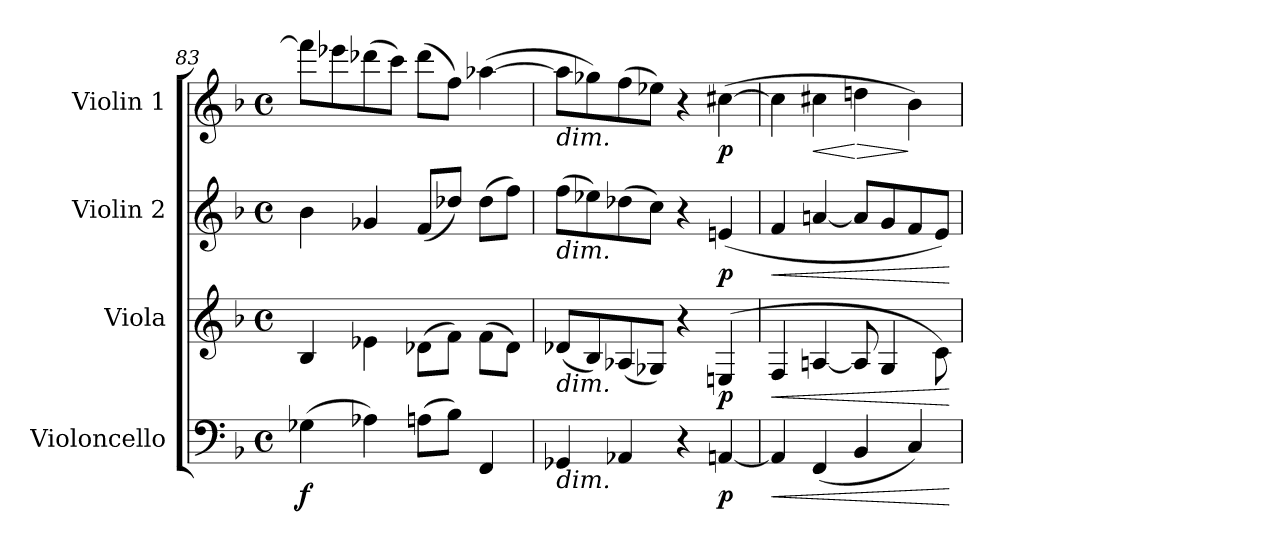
**kern	**dynam	**kern	**dynam	**kern	**dynam	**kern	**dynam
*part4	*part4	*part3	*part3	*part2	*part2	*part1	*part1
*staff4	*staff4	*staff3	*staff3	*staff2	*staff2	*staff1	*staff1
*I"Violoncello	*	*I"Viola	*	*I"Violin 2	*	*I"Violin 1	*
*I'Vc	*	*I'Vla	*	*I'Vln	*	*I'Vln	*
*clefF4	*	*clefG2	*	*clefG2	*	*clefG2	*
*k[b-]	*	*k[b-]	*	*k[b-]	*	*k[b-]	*
*M4/4	*	*M4/4	*	*M4/4	*	*M4/4	*
*met(c)	*	*met(c)	*	*met(c)	*	*met(c)	*
=83	=83	=83	=83	=83	=83	=83	=83
!	!LO:DY:b	!	!	!	!	!	!
(4G-X\	f	4B-/	.	4b-\	.	8fff\L]	.
.	.	.	.	.	.	8eee-X\	.
4A-X\)	.	4e-X\	.	4g-X/	.	(8ddd-X\	.
.	.	.	.	.	.	8ccc\J)	.
(8An\L	.	(8d-X\L	.	(8f/L	.	(8ddd-\L	.
8B-\J)	.	8f\J)	.	8dd-X/J)	.	8ff\J)	.
4FF/	.	(8f\L	.	(8dd-\L	.	([4aa-X\	.
.	.	8d-\J)	.	8ff\J)	.	.	.
=84	=84	=84	=84	=84	=84	=84	=84
!	!	!	!	!	!	!LO:TX:b:i:t=dim.	!
!	!	!	!	!LO:TX:b:i:t=dim.	!	!	!
!	!	!LO:TX:b:i:t=dim.	!	!	!	!	!
!LO:TX:b:i:t=dim.	!	!	!	!	!	!	!
4GG-X/	.	(8d-X/L	.	(8ff\L	.	8aa-\L]	.
.	.	8B-/)	.	8ee-X\)	.	8gg-X\)	.
4AA-X/	.	(8A-X/	.	(8dd-X\	.	(8ff\	.
.	.	8G-X/J)	.	8cc\J)	.	8ee-X\J)	.
4r	.	4r	.	4r	.	4r	.
!	!LO:DY:b	!	!LO:DY:b	!	!LO:DY:b	!	!LO:DY:b
[4AAn/	p	(4En/	p	(4en/	p	([4cc#X\	p
=85	=85	=85	=85	=85	=85	=85	=85
!	!LO:HP:b	!	!LO:HP:b	!	!LO:HP:b	!	!
4AA/]	<	4F/	<	4f/	<	4cc#\]	.
!	!	!	!	!	!	!	!LO:HP:b
(4FF/	.	[4An/	.	[4an/	.	4cc#X\	<
!	!	!	!	!	!	!	!LO:HP:n=1:b
4BB-/	.	8A/]	.	8a/L]	.	4ddn\	[ >
.	.	4G/	.	8g/	.	.	.
4C/)	.	.	.	8f/	.	4b-\)	]
.	.	8c\)	.	8e/J)	.	.	.
.	[	.	[	.	[	.	.
=	=	=	=	=	=	=	=
*-	*-	*-	*-	*-	*-	*-	*-
